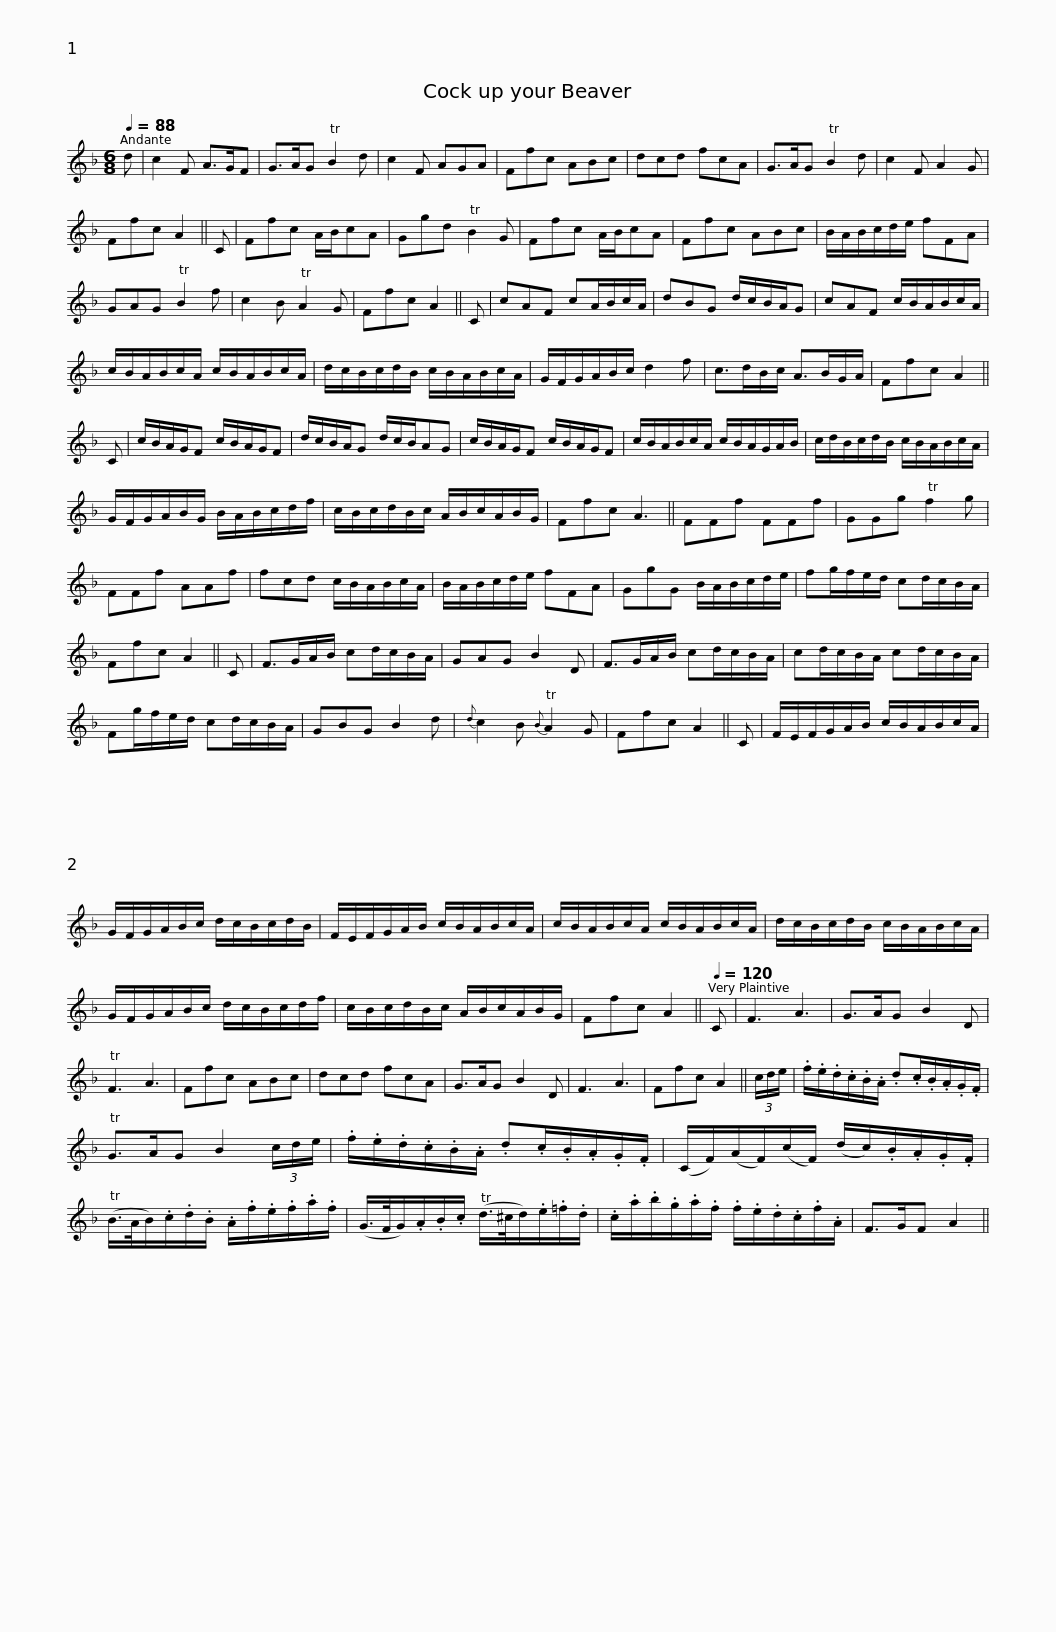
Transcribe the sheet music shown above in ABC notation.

X:1
L:1/8
Q:1/4=88
M:6/8
I:linebreak $
K:F
V:1 treble
V:1
 d | c2 F A>GF | G>AG TB2 d | c2 F AGA | Ffc ABc | %5
 dcd fcA | G>AG TB2 d | c2 F A2 G |$ Ffc A2 || C | %10
 Ffc A/B/cA | Ggd TB2 G | Ffc A/B/cA | Ffc ABc | B/A/B/c/d/e/ fFA | %15
 GAG TB2 f |$ c2 B TA2 G | Ffc A2 || C | cAF cA/B/c/A/ | %20
 dBG d/c/B/A/G | cAF c/B/A/B/c/A/ | c/B/A/B/c/A/ c/B/A/B/c/A/ |$ d/c/B/c/d/B/ c/B/A/B/c/A/ | G/F/G/A/B/c/ d2 f | %25
 c>dB/c/ A>BG/A/ | Ffc A2 || C | c/B/A/G/F c/B/A/G/F |$ d/c/B/A/G d/c/B/AG | %30
 c/B/A/G/F c/B/A/G/F | c/B/A/B/c/A/ c/B/A/G/A/B/ | c/d/B/c/d/B/ c/B/A/B/c/A/ |$ G/F/G/A/B/G/ B/A/B/c/d/f/ | c/B/c/d/B/c/ A/B/c/A/B/G/ | %35
 Ffc A3 || FFf FFf | GGg Tf2 g | FFf AAf |$ fcd c/B/A/B/c/A/ | %40
 B/A/B/c/d/e/ fFA | GgG B/A/B/c/d/e/ | fg/f/e/d/ cd/c/B/A/ | Ffc A2 || C |$ %45
 F>GA/B/ cd/c/B/A/ | GAG B2 D | F>GA/B/ cd/c/B/A/ | cd/c/B/A/ cd/c/B/A/ | Fg/f/e/d/ cd/c/B/A/ |$ %50
 GBG B2 d |{d} c2 B{B} TA2 G | Ffc A2 || C | F/E/F/G/A/B/ c/B/A/B/c/A/ | %55
 G/F/G/A/B/c/ d/c/B/c/d/B/ |$ F/E/F/G/A/B/ c/B/A/B/c/A/ | c/B/A/B/c/A/ c/B/A/B/c/A/ | d/c/B/c/d/B/ c/B/A/B/c/A/ | G/F/G/A/B/c/ d/c/B/c/d/f/ |$ %60
 c/B/c/d/B/c/ A/B/c/A/B/G/ | Ffc A2 ||[Q:1/4=120] C | F3 A3 | G>AG B2 D | %65
 TF3 A3 | Ffc ABc | dcd fcA |$ G>AG B2 D | F3 A3 | %70
 Ffc A2 || (3c/d/e/ | .f/.e/.d/.c/.B/.A/ .d.c/.B/.A/.G/.F/ | TG>AG B2 (3c/d/e/ | .f/.e/.d/.c/.B/.A/ .d.c/.B/.A/.G/.F/ |$ %75
 (C/F/)(A/F/)(c/F/) (d/c/).B/.A/.G/.F/ | (TB/>A/B/).c/.d/.B/ .A/.f/.e/.f/.a/.f/ | (G/>F/G/).A/.B/.c/ (Td/>^c/d/).e/.=f/.d/ |$ .c/.a/.b/.g/.a/.f/ .f/.e/.d/.c/.f/.A/ | F>GF A2 || %80
